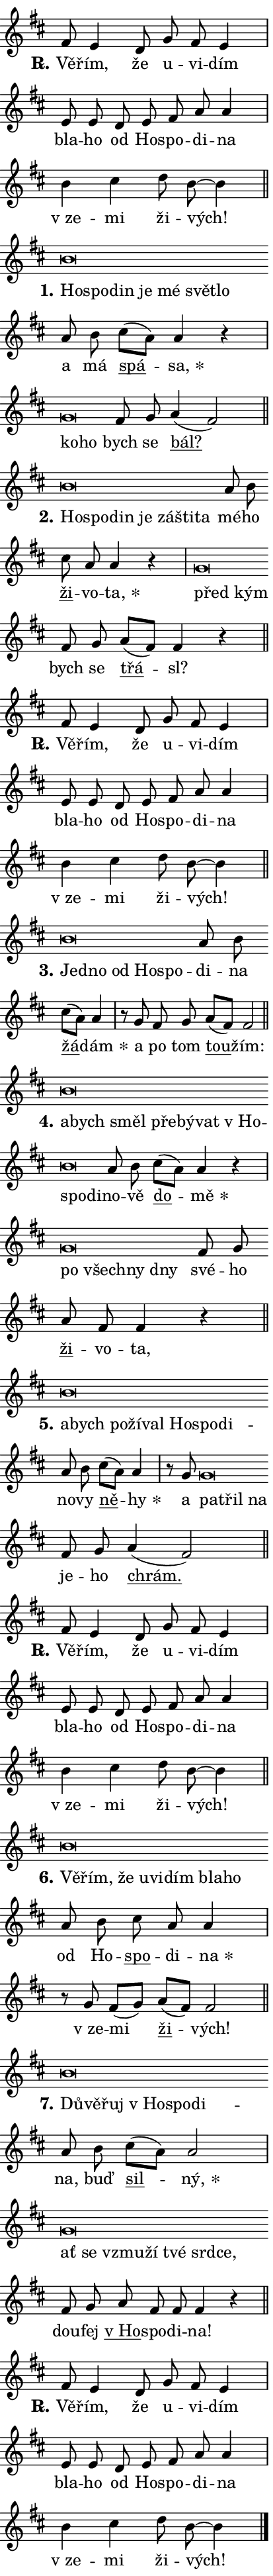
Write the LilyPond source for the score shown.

\version "2.24.0"
\header { tagline = "" }
\paper {
  indent = 0\cm
  top-margin = 0\cm
  right-margin = 0.13\cm % to fit lyric hyphens
  bottom-margin = 0\cm
  left-margin = 0\cm
  paper-width = 7\cm
  page-breaking = #ly:one-page-breaking
  system-system-spacing.basic-distance = #11
  score-system-spacing.basic-distance = #11
  ragged-last = ##f
}


%% Author: Thomas Morley
%% https://lists.gnu.org/archive/html/lilypond-user/2020-05/msg00002.html
#(define (line-position grob)
"Returns position of @var[grob} in current system:
   @code{'start}, if at first time-step
   @code{'end}, if at last time-step
   @code{'middle} otherwise
"
  (let* ((col (ly:item-get-column grob))
         (ln (ly:grob-object col 'left-neighbor))
         (rn (ly:grob-object col 'right-neighbor))
         (col-to-check-left (if (ly:grob? ln) ln col))
         (col-to-check-right (if (ly:grob? rn) rn col))
         (break-dir-left
           (and
             (ly:grob-property col-to-check-left 'non-musical #f)
             (ly:item-break-dir col-to-check-left)))
         (break-dir-right
           (and
             (ly:grob-property col-to-check-right 'non-musical #f)
             (ly:item-break-dir col-to-check-right))))
        (cond ((eqv? 1 break-dir-left) 'start)
              ((eqv? -1 break-dir-right) 'end)
              (else 'middle))))

#(define (tranparent-at-line-position vctor)
  (lambda (grob)
  "Relying on @code{line-position} select the relevant enry from @var{vctor}.
Used to determine transparency,"
    (case (line-position grob)
      ((end) (not (vector-ref vctor 0)))
      ((middle) (not (vector-ref vctor 1)))
      ((start) (not (vector-ref vctor 2))))))

noteHeadBreakVisibility =
#(define-music-function (break-visibility)(vector?)
"Makes @code{NoteHead}s transparent relying on @var{break-visibility}"
#{
  \override NoteHead.transparent =
    #(tranparent-at-line-position break-visibility)
#})

#(define delete-ledgers-for-transparent-note-heads
  (lambda (grob)
    "Reads whether a @code{NoteHead} is transparent.
If so this @code{NoteHead} is removed from @code{'note-heads} from
@var{grob}, which is supposed to be @code{LedgerLineSpanner}.
As a result ledgers are not printed for this @code{NoteHead}"
    (let* ((nhds-array (ly:grob-object grob 'note-heads))
           (nhds-list
             (if (ly:grob-array? nhds-array)
                 (ly:grob-array->list nhds-array)
                 '()))
           ;; Relies on the transparent-property being done before
           ;; Staff.LedgerLineSpanner.after-line-breaking is executed.
           ;; This is fragile ...
           (to-keep
             (remove
               (lambda (nhd)
                 (ly:grob-property nhd 'transparent #f))
               nhds-list)))
      ;; TODO find a better method to iterate over grob-arrays, similiar
      ;; to filter/remove etc for lists
      ;; For now rebuilt from scratch
      (set! (ly:grob-object grob 'note-heads)  '())
      (for-each
        (lambda (nhd)
          (ly:pointer-group-interface::add-grob grob 'note-heads nhd))
        to-keep))))

squashNotes = {
  \override NoteHead.X-extent = #'(-0.2 . 0.2)
  \override NoteHead.Y-extent = #'(-0.75 . 0)
  \override NoteHead.stencil =
    #(lambda (grob)
       (let ((pos (ly:grob-property grob 'staff-position)))
         (begin
           (if (< pos -7) (display "ERROR: Lower brevis then expected\n") (display ""))
           (if (<= pos -6) ly:text-interface::print ly:note-head::print))))
}
unSquashNotes = {
  \revert NoteHead.X-extent
  \revert NoteHead.Y-extent
  \revert NoteHead.stencil
}

hideNotes = \noteHeadBreakVisibility #begin-of-line-visible
unHideNotes = \noteHeadBreakVisibility #all-visible

% work-around for resetting accidentals
% https://lilypond.org/doc/v2.23/Documentation/notation/displaying-rhythms#unmetered-music
cadenzaMeasure = {
  \cadenzaOff
  \partial 1024 s1024
  \cadenzaOn
}

#(define-markup-command (accent layout props text) (markup?)
  "Underline accented syllable"
  (interpret-markup layout props
    #{\markup \override #'(offset . 4.3) \underline { #text }#}))

responsum = \markup \concat {
  "R" \hspace #-1.05 \path #0.1 #'((moveto 0 0.07) (lineto 0.9 0.8)) \hspace #0.05 "."
}

spaceSize = #0.6828661417322834 % exact space size for TeX Gyre Schola

\layout {
  \context {
    \Staff
    \remove "Time_signature_engraver"
    \override LedgerLineSpanner.after-line-breaking = #delete-ledgers-for-transparent-note-heads
  }
  \context {
    \Lyrics {
      \override LyricSpace.minimum-distance = \spaceSize
      \override LyricText.font-name = #"TeX Gyre Schola"
      \override LyricText.font-size = 1
      \override StanzaNumber.font-name = #"TeX Gyre Schola Bold"
      \override StanzaNumber.font-size = 1
    }
  }
  \context {
    \Score 
    \override NoteHead.text =
      #(lambda (grob) 
        (let ((pos (ly:grob-property grob 'staff-position)))
          #{\markup {
            \combine
              \halign #-0.55 \raise #(if (= pos -6) 0 0.5) \override #'(thickness . 2) \draw-line #'(3.2 . 0)
              \musicglyph "noteheads.sM1"
          }#}))
  }
}

% magnetic-lyrics.ily
%
%   written by
%     Jean Abou Samra <jean@abou-samra.fr>
%     Werner Lemberg <wl@gnu.org>
%
%   adapted by
%     Jiri Hon <jiri.hon@gmail.com>
%
% Version 2022-Apr-15

% https://www.mail-archive.com/lilypond-user@gnu.org/msg149350.html

#(define (Left_hyphen_pointer_engraver context)
   "Collect syllable-hyphen-syllable occurrences in lyrics and store
them in properties.  This engraver only looks to the left.  For
example, if the lyrics input is @code{foo -- bar}, it does the
following.

@itemize @bullet
@item
Set the @code{text} property of the @code{LyricHyphen} grob between
@q{foo} and @q{bar} to @code{foo}.

@item
Set the @code{left-hyphen} property of the @code{LyricText} grob with
text @q{foo} to the @code{LyricHyphen} grob between @q{foo} and
@q{bar}.
@end itemize

Use this auxiliary engraver in combination with the
@code{lyric-@/text::@/apply-@/magnetic-@/offset!} hook."
   (let ((hyphen #f)
         (text #f))
     (make-engraver
      (acknowledgers
       ((lyric-syllable-interface engraver grob source-engraver)
        (set! text grob)))
      (end-acknowledgers
       ((lyric-hyphen-interface engraver grob source-engraver)
        ;(when (not (grob::has-interface grob 'lyric-space-interface))
          (set! hyphen grob)));)
      ((stop-translation-timestep engraver)
       (when (and text hyphen)
         (ly:grob-set-object! text 'left-hyphen hyphen))
       (set! text #f)
       (set! hyphen #f)))))

#(define (lyric-text::apply-magnetic-offset! grob)
   "If the space between two syllables is less than the value in
property @code{LyricText@/.details@/.squash-threshold}, move the right
syllable to the left so that it gets concatenated with the left
syllable.

Use this function as a hook for
@code{LyricText@/.after-@/line-@/breaking} if the
@code{Left_@/hyphen_@/pointer_@/engraver} is active."
   (let ((hyphen (ly:grob-object grob 'left-hyphen #f)))
     (when hyphen
       (let ((left-text (ly:spanner-bound hyphen LEFT)))
         (when (grob::has-interface left-text 'lyric-syllable-interface)
           (let* ((common (ly:grob-common-refpoint grob left-text X))
                  (this-x-ext (ly:grob-extent grob common X))
                  (left-x-ext
                   (begin
                     ;; Trigger magnetism for left-text.
                     (ly:grob-property left-text 'after-line-breaking)
                     (ly:grob-extent left-text common X)))
                  ;; `delta` is the gap width between two syllables.
                  (delta (- (interval-start this-x-ext)
                            (interval-end left-x-ext)))
                  (details (ly:grob-property grob 'details))
                  (threshold (assoc-get 'squash-threshold details 0.2)))
             (when (< delta threshold)
               (let* (;; We have to manipulate the input text so that
                      ;; ligatures crossing syllable boundaries are not
                      ;; disabled.  For languages based on the Latin
                      ;; script this is essentially a beautification.
                      ;; However, for non-Western scripts it can be a
                      ;; necessity.
                      (lt (ly:grob-property left-text 'text))
                      (rt (ly:grob-property grob 'text))
                      (is-space (grob::has-interface hyphen 'lyric-space-interface))
                      (space (if is-space " " ""))
                      (extra-delta (if is-space spaceSize 0))
                      ;; Append new syllable.
                      (ltrt-space (if (and (string? lt) (string? rt))
                                (string-append lt space rt)
                                (make-concat-markup (list lt space rt))))
                      ;; Right-align `ltrt` to the right side.
                      (ltrt-space-markup (grob-interpret-markup
                               grob
                               (make-translate-markup
                                (cons (interval-length this-x-ext) 0)
                                (make-right-align-markup ltrt-space)))))
                 (begin
                   ;; Don't print `left-text`.
                   (ly:grob-set-property! left-text 'stencil #f)
                   ;; Set text and stencil (which holds all collected
                   ;; syllables so far) and shift it to the left.
                   (ly:grob-set-property! grob 'text ltrt-space)
                   (ly:grob-set-property! grob 'stencil ltrt-space-markup)
                   (ly:grob-translate-axis! grob (- (- delta extra-delta)) X))))))))))


#(define (lyric-hyphen::displace-bounds-first grob)
   ;; Make very sure this callback isn't triggered too early.
   (let ((left (ly:spanner-bound grob LEFT))
         (right (ly:spanner-bound grob RIGHT)))
     (ly:grob-property left 'after-line-breaking)
     (ly:grob-property right 'after-line-breaking)
     (ly:lyric-hyphen::print grob)))

squashThreshold = #0.4

\layout {
  \context {
    \Lyrics
    \consists #Left_hyphen_pointer_engraver
    \override LyricText.after-line-breaking =
      #lyric-text::apply-magnetic-offset!
    \override LyricHyphen.stencil = #lyric-hyphen::displace-bounds-first
    \override LyricText.details.squash-threshold = \squashThreshold
    \override LyricHyphen.minimum-distance = 0
    \override LyricHyphen.minimum-length = \squashThreshold
  }
}

squashText = \override LyricText.details.squash-threshold = 9999
unSquashText = \override LyricText.details.squash-threshold = \squashThreshold

leftText = \override LyricText.self-alignment-X = #LEFT
unLeftText = \revert LyricText.self-alignment-X

starOffset = #(lambda (grob) 
                (let ((x_offset (ly:self-alignment-interface::aligned-on-x-parent grob)))
                  (if (= x_offset 0) 0 (+ x_offset 1.2))))

star = #(define-music-function (syllable)(string?)
"Append star separator at the end of a syllable"
#{
  \once \override LyricText.X-offset = #starOffset
  \lyricmode { \markup {
    #syllable
    \override #'((font-name . "TeX Gyre Schola Bold")) \hspace #0.2 \lower #0.65 \larger "*"
  } }
#})

starAccent = #(define-music-function (syllable)(string?)
"Append star separator at the end of a syllable and make accent"
#{
  \once \override LyricText.X-offset = #starOffset
  \lyricmode { \markup {
    \accent #syllable
    \override #'((font-name . "TeX Gyre Schola Bold")) \hspace #0.2 \lower #0.65 \larger "*"
  } }
#})

breath = #(define-music-function (syllable)(string?)
"Append breathing indicator at the end of a syllable"
#{
  \lyricmode { \markup { #syllable "+" } }
#})

optionalBreath = #(define-music-function (syllable)(string?)
"Append optional breathing indicator at the end of a syllable"
#{
  \lyricmode { \markup { #syllable "(+)" } }
#})


\score {
    <<
        \new Voice = "melody" { \cadenzaOn \key d \major \relative { fis'8 e4 d8 g fis e4 \cadenzaMeasure \bar "|" e8 e d e \bar "" fis a a4 \cadenzaMeasure \bar "|" b cis d8 b~ b4 \cadenzaMeasure \bar "||" \break } }
        \new Lyrics \lyricsto "melody" { \lyricmode { \set stanza = \responsum
Vě -- řím, že u -- vi -- dím bla -- ho od Ho -- spo -- di -- na "v ze" -- mi ži -- vých! } }
    >>
    \layout {}
}

\score {
    <<
        \new Voice = "melody" { \cadenzaOn \key d \major \relative { \squashNotes b'\breve*1/16 \hideNotes \breve*1/16 \bar "" \breve*1/16 \bar "" \breve*1/16 \bar "" \breve*1/16 \bar "" \breve*1/16 \breve*1/16 \bar "" \unHideNotes \unSquashNotes a8 b \bar "" cis[( a)] a4 r \cadenzaMeasure \bar "|" \squashNotes g\breve*1/16 \hideNotes \breve*1/16 \bar "" \unHideNotes \unSquashNotes fis8 g \bar "" a4(fis2) \cadenzaMeasure \bar "||" \break } }
        \new Lyrics \lyricsto "melody" { \lyricmode { \set stanza = "1."
\leftText Ho -- \squashText spo -- din je mé svět -- lo \unLeftText \unSquashText a má \markup \accent spá -- \star sa, \leftText ko -- \squashText ho \unLeftText \unSquashText bych se \markup \accent bál? } }
    >>
    \layout {}
}

\score {
    <<
        \new Voice = "melody" { \cadenzaOn \key d \major \relative { \squashNotes b'\breve*1/16 \hideNotes \breve*1/16 \bar "" \breve*1/16 \bar "" \breve*1/16 \bar "" \breve*1/16 \bar "" \breve*1/16 \breve*1/16 \bar "" \unHideNotes \unSquashNotes a8 b \bar "" cis a a4 r \cadenzaMeasure \bar "|" \squashNotes g\breve*1/16 \hideNotes \breve*1/16 \bar "" \unHideNotes \unSquashNotes fis8 g \bar "" a[(fis)] fis4 r \cadenzaMeasure \bar "||" \break } }
        \new Lyrics \lyricsto "melody" { \lyricmode { \set stanza = "2."
\leftText Ho -- \squashText spo -- din je zá -- šti -- ta \unLeftText \unSquashText mé -- ho \markup \accent ži -- vo -- \star ta, \leftText před \squashText kým \unLeftText \unSquashText bych se \markup \accent třá -- sl? } }
    >>
    \layout {}
}

\score {
    <<
        \new Voice = "melody" { \cadenzaOn \key d \major \relative { fis'8 e4 d8 g fis e4 \cadenzaMeasure \bar "|" e8 e d e \bar "" fis a a4 \cadenzaMeasure \bar "|" b cis d8 b~ b4 \cadenzaMeasure \bar "||" \break } }
        \new Lyrics \lyricsto "melody" { \lyricmode { \set stanza = \responsum
Vě -- řím, že u -- vi -- dím bla -- ho od Ho -- spo -- di -- na "v ze" -- mi ži -- vých! } }
    >>
    \layout {}
}

\score {
    <<
        \new Voice = "melody" { \cadenzaOn \key d \major \relative { \squashNotes b'\breve*1/16 \hideNotes \breve*1/16 \bar "" \breve*1/16 \bar "" \breve*1/16 \breve*1/16 \bar "" \unHideNotes \unSquashNotes a8 b \bar "" cis[( a)] a4 \cadenzaMeasure \bar "|" r8 g8 fis8 g \bar "" a[(fis)] fis2 \cadenzaMeasure \bar "||" \break } }
        \new Lyrics \lyricsto "melody" { \lyricmode { \set stanza = "3."
\leftText Jed -- \squashText no od Ho -- spo -- \unLeftText \unSquashText di -- na \markup \accent žá -- \star dám a po tom \markup \accent tou -- žím: } }
    >>
    \layout {}
}

\score {
    <<
        \new Voice = "melody" { \cadenzaOn \key d \major \relative { \squashNotes b'\breve*1/16 \hideNotes \breve*1/16 \bar "" \breve*1/16 \bar "" \breve*1/16 \bar "" \breve*1/16 \bar "" \breve*1/16 \bar "" \breve*1/16 \bar "" \breve*1/16 \breve*1/16 \bar "" \unHideNotes \unSquashNotes a8 b \bar "" cis[( a)] a4 r \cadenzaMeasure \bar "|" \squashNotes g\breve*1/16 \hideNotes \breve*1/16 \bar "" \breve*1/16 \breve*1/16 \bar "" \unHideNotes \unSquashNotes fis8 g \bar "" a fis fis4 r \cadenzaMeasure \bar "||" \break } }
        \new Lyrics \lyricsto "melody" { \lyricmode { \set stanza = "4."
\leftText a -- \squashText bych směl pře -- bý -- vat "v Ho" -- spo -- di -- \unLeftText \unSquashText no -- vě \markup \accent do -- \star mě \leftText po \squashText všech -- ny dny \unLeftText \unSquashText své -- ho \markup \accent ži -- vo -- ta, } }
    >>
    \layout {}
}

\score {
    <<
        \new Voice = "melody" { \cadenzaOn \key d \major \relative { \squashNotes b'\breve*1/16 \hideNotes \breve*1/16 \bar "" \breve*1/16 \bar "" \breve*1/16 \bar "" \breve*1/16 \bar "" \breve*1/16 \bar "" \breve*1/16 \breve*1/16 \bar "" \unHideNotes \unSquashNotes a8 b \bar "" cis[( a)] a4 \cadenzaMeasure \bar "|" r8 g8 \squashNotes g\breve*1/16 \hideNotes \breve*1/16 \breve*1/16 \bar "" \unHideNotes \unSquashNotes fis8 g \bar "" a4(fis2) \cadenzaMeasure \bar "||" \break } }
        \new Lyrics \lyricsto "melody" { \lyricmode { \set stanza = "5."
\leftText a -- \squashText bych po -- ží -- val Ho -- spo -- di -- \unLeftText \unSquashText no -- vy \markup \accent ně -- \star hy a \leftText pa -- \squashText třil na \unLeftText \unSquashText je -- ho \markup \accent chrám. } }
    >>
    \layout {}
}

\score {
    <<
        \new Voice = "melody" { \cadenzaOn \key d \major \relative { fis'8 e4 d8 g fis e4 \cadenzaMeasure \bar "|" e8 e d e \bar "" fis a a4 \cadenzaMeasure \bar "|" b cis d8 b~ b4 \cadenzaMeasure \bar "||" \break } }
        \new Lyrics \lyricsto "melody" { \lyricmode { \set stanza = \responsum
Vě -- řím, že u -- vi -- dím bla -- ho od Ho -- spo -- di -- na "v ze" -- mi ži -- vých! } }
    >>
    \layout {}
}

\score {
    <<
        \new Voice = "melody" { \cadenzaOn \key d \major \relative { \squashNotes b'\breve*1/16 \hideNotes \breve*1/16 \bar "" \breve*1/16 \bar "" \breve*1/16 \bar "" \breve*1/16 \bar "" \breve*1/16 \bar "" \breve*1/16 \breve*1/16 \bar "" \unHideNotes \unSquashNotes a8 b \bar "" cis a a4 \cadenzaMeasure \bar "|" r8 g8 fis8[( g)] \bar "" a[( fis)] fis2 \cadenzaMeasure \bar "||" \break } }
        \new Lyrics \lyricsto "melody" { \lyricmode { \set stanza = "6."
\leftText Vě -- \squashText řím, že u -- vi -- dím bla -- ho \unLeftText \unSquashText od Ho -- \markup \accent spo -- di -- \star na "v ze" -- mi \markup \accent ži -- vých! } }
    >>
    \layout {}
}

\score {
    <<
        \new Voice = "melody" { \cadenzaOn \key d \major \relative { \squashNotes b'\breve*1/16 \hideNotes \breve*1/16 \bar "" \breve*1/16 \bar "" \breve*1/16 \bar "" \breve*1/16 \breve*1/16 \bar "" \unHideNotes \unSquashNotes a8 b \bar "" cis[( a)] a2 \cadenzaMeasure \bar "|" \squashNotes g\breve*1/16 \hideNotes \breve*1/16 \bar "" \breve*1/16 \bar "" \breve*1/16 \bar "" \breve*1/16 \bar "" \breve*1/16 \breve*1/16 \bar "" \unHideNotes \unSquashNotes fis8 g \bar "" a fis fis fis4 r \cadenzaMeasure \bar "||" \break } }
        \new Lyrics \lyricsto "melody" { \lyricmode { \set stanza = "7."
\leftText Dů -- \squashText vě -- řuj "v Ho" -- spo -- di -- \unLeftText \unSquashText na, buď \markup \accent sil -- \star ný, \leftText ať \squashText se vzmu -- ží tvé srd -- ce, \unLeftText \unSquashText dou -- fej \markup \accent "v Ho" -- spo -- di -- na! } }
    >>
    \layout {}
}

\score {
    <<
        \new Voice = "melody" { \cadenzaOn \key d \major \relative { fis'8 e4 d8 g fis e4 \cadenzaMeasure \bar "|" e8 e d e \bar "" fis a a4 \cadenzaMeasure \bar "|" b cis d8 b~ b4 \cadenzaMeasure \bar "||" \break } \bar "|." }
        \new Lyrics \lyricsto "melody" { \lyricmode { \set stanza = \responsum
Vě -- řím, že u -- vi -- dím bla -- ho od Ho -- spo -- di -- na "v ze" -- mi ži -- vých! } }
    >>
    \layout {}
}
